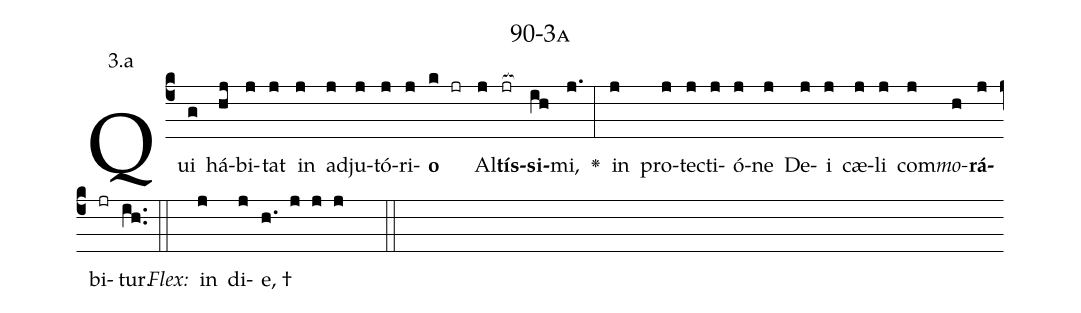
name: 90-3a;
annotation: 3.a;
%%
(c4)Qui(g) há(hj)bi(j)tat(j) in(j) ad(j)ju(j)tó(j)ri(j)<b>o</b>(k jr) Al(j)<b>tís</b>(jr[ocb:1{])<b>si</b>(ih[ocb:0}])mi,(j.) <v>\greheightstar</v>(:) in(j) pro(j)tec(j)ti(j)ó(j)ne(j) De(j)i(j) cæ(j)li(j) com(j)<i>mo</i>(h)<b>rá</b>(j)bi(jr)tur.(ih..) (::)
<i>Flex:</i>()  in(j) di(j)e, †(h. j j j  ::)

%E(j) u(j) o(j) u(h) a(j) e.(ih..) (::)
